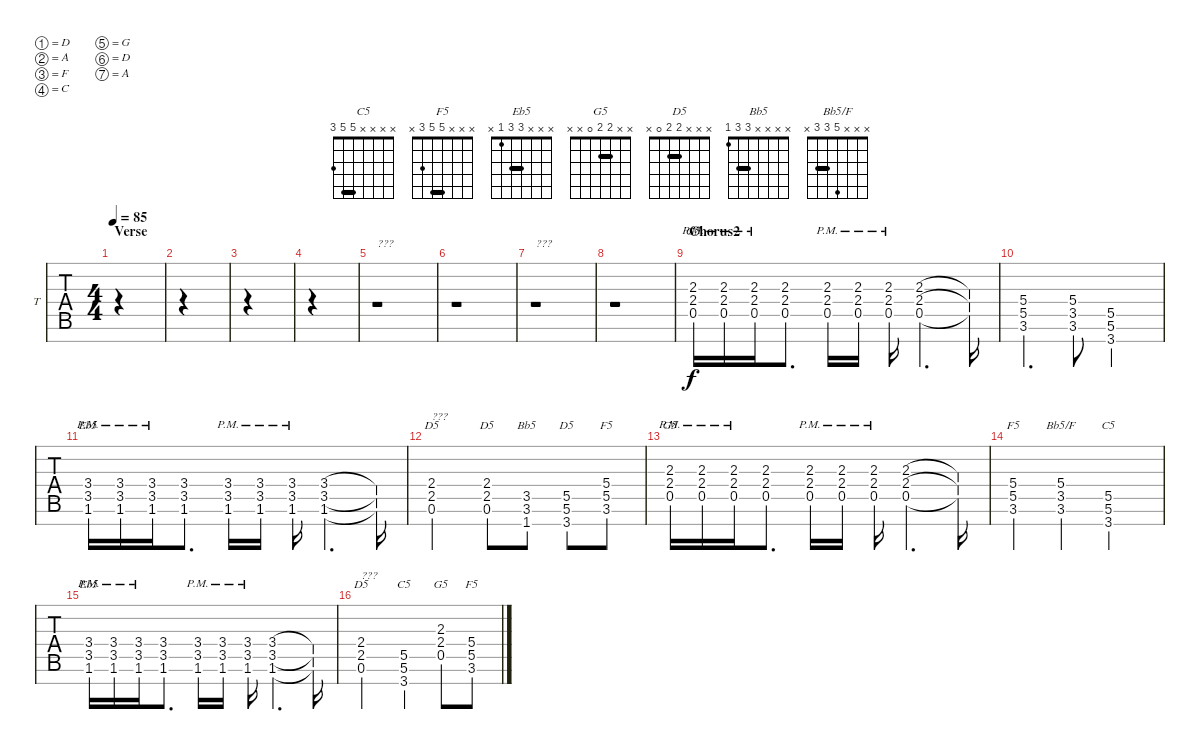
\defaultSystemsLayout 4
\bracketExtendMode groupsimilarinstruments
\firstSystemTrackNameOrientation horizontal
\otherSystemsTrackNameOrientation horizontal
\track ("Guitar-Timo" "T") {solo instrument overdrivenguitar}
\staff {tabs}
\tuning (D4 A3 F3 C3 G2 D2 A1)
\chord ("C5" x x x x 5 5 3) {showfingering false barre 5}
\chord ("F5" x x x 5 5 3 x) {showfingering false barre 5}
\chord ("Eb5" x x x 3 3 1 x) {showfingering false barre 3}
\chord ("G5" x x 2 2 0 x x) {showfingering false barre 2}
\chord ("D5" x x x 2 2 0 x) {showfingering false barre 2}
\chord ("Bb5" x x x x 3 3 1) {showfingering false barre 3}
\chord ("Bb5/F" x x x 5 3 3 x) {showfingering false barre 3}
\ts (4 4)
\section ("" "Verse")
\tempo 85
\clef g2
\ks c
|
|
|
|
r.1{txt "???"} |
r.1 |
r.1{txt "???"} |
r.1 |
\section ("" "Chorus2")
(0.5{pm} 2.3{pm} 2.4{pm}).16{ch "G5"} (0.5{pm} 2.3{pm} 2.4{pm}).16 (0.5{pm} 2.3{pm} 2.4{pm}).16 (0.5 2.3 2.4).8{d} (0.5{pm} 2.3{pm} 2.4{pm}).16 (0.5{pm} 2.3{pm} 2.4{pm}).16 (0.5{pm} 2.3{pm} 2.4{pm}).16 (0.5 2.3 2.4).4{d} (0.5{t} 2.3{t} 2.4{t}).16 |
(3.6 5.5 5.4).4{d} (3.6 3.5 5.4).8 (3.7 5.6 5.5).2 |
(1.6{pm} 3.5{pm} 3.4{pm}).16{ch "Eb5"} (1.6{pm} 3.5{pm} 3.4{pm}).16 (1.6{pm} 3.5{pm} 3.4{pm}).16 (1.6 3.5 3.4).8{d} (1.6{pm} 3.5{pm} 3.4{pm}).16 (1.6{pm} 3.5{pm} 3.4{pm}).16 (1.6{pm} 3.5{pm} 3.4{pm}).16 (1.6 3.5 3.4).4{d} (1.6{t} 3.5{t} 3.4{t}).16 |
(0.6 2.5 2.4).2{ch "D5" txt "???"} (0.6 2.5 2.4).8{ch "D5"} (3.6 3.5 1.7).8{ch "Bb5"} (5.6 5.5 3.7).8{ch "D5"} (3.6 5.5 5.4).8{ch "F5"} |
(0.5{pm} 2.3{pm} 2.4{pm}).16{ch "G5"} (0.5{pm} 2.3{pm} 2.4{pm}).16 (0.5{pm} 2.3{pm} 2.4{pm}).16 (0.5 2.3 2.4).8{d} (0.5{pm} 2.3{pm} 2.4{pm}).16 (0.5{pm} 2.3{pm} 2.4{pm}).16 (0.5{pm} 2.3{pm} 2.4{pm}).16 (0.5 2.3 2.4).4{d} (0.5{t} 2.3{t} 2.4{t}).16 |
(3.6 5.5 5.4).4{ch "F5"} (3.6 3.5 5.4).4{ch "Bb5/F"} (3.7 5.6 5.5).2{ch "C5"} |
(1.6{pm} 3.5{pm} 3.4{pm}).16{ch "Eb5"} (1.6{pm} 3.5{pm} 3.4{pm}).16 (1.6{pm} 3.5{pm} 3.4{pm}).16 (1.6 3.5 3.4).8{d} (1.6{pm} 3.5{pm} 3.4{pm}).16 (1.6{pm} 3.5{pm} 3.4{pm}).16 (1.6{pm} 3.5{pm} 3.4{pm}).16 (1.6 3.5 3.4).4{d} (1.6{t} 3.5{t} 3.4{t}).16 |
(0.6 2.5 2.4).2{ch "D5" txt "???"} (3.7 5.6 5.5).4{ch "C5"} (0.5 2.4 2.3).8{ch "G5"} (3.6 5.5 5.4).8{ch "F5"}
